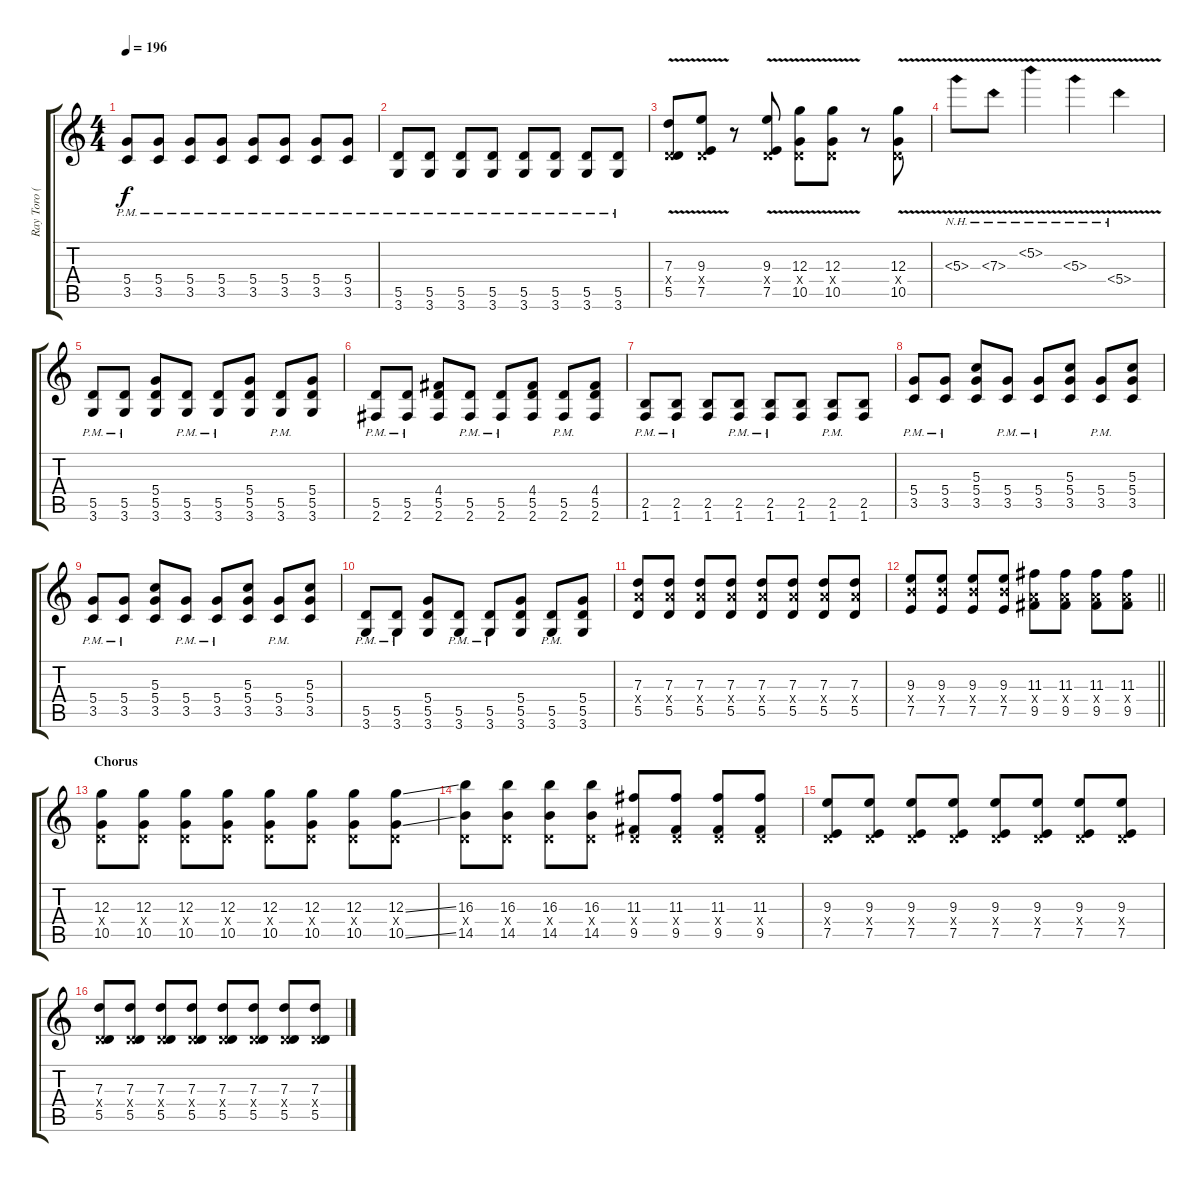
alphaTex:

\track ("Ray Toro (lead guitar)" "Ray Toro (") {instrument distortionguitar}
\staff {score tabs}
\tuning (E4 B3 G3 D3 A2 E2) {hide}
\ts (4 4)
\tempo 196
\clef g2
\ks c
(5.4{pm} 3.5{pm}).8{dy f} (5.4{pm} 3.5{pm}).8 (5.4{pm} 3.5{pm}).8 (5.4{pm} 3.5{pm}).8 (5.4{pm} 3.5{pm}).8 (5.4{pm} 3.5{pm}).8 (5.4{pm} 3.5{pm}).8 (5.4{pm} 3.5{pm}).8 |
(5.5{pm} 3.6{pm}).8 (5.5{pm} 3.6{pm}).8 (5.5{pm} 3.6{pm}).8 (5.5{pm} 3.6{pm}).8 (5.5{pm} 3.6{pm}).8 (5.5{pm} 3.6{pm}).8 (5.5{pm} 3.6{pm}).8 (5.5{pm} 3.6{pm}).8 |
(7.3{v} 0.4{x} 5.5{v}).8 (9.3{v} 0.4{x} 7.5{v}).8 r.8 (9.3{v} 0.4{x} 7.5{v}).8 (12.3{v} 0.4{x} 10.5{v}).8 (12.3{v} 0.4{x} 10.5{v}).8 r.8 (12.3{v} 0.4{x} 10.5{v}).8 |
5.3{nh v}.8 7.3{nh v}.8 5.2{nh v}.4 5.3{nh v}.4 5.4{nh v}.4 |
(5.5{pm} 3.6{pm}).8 (5.5{pm} 3.6{pm}).8 (5.4 5.5 3.6).8 (5.5{pm} 3.6{pm}).8 (5.5{pm} 3.6{pm}).8 (5.4 5.5 3.6).8 (5.5{pm} 3.6{pm}).8 (5.4 5.5 3.6).8 |
(5.5{pm} 2.6{pm}).8 (5.5{pm} 2.6{pm}).8 (4.4 5.5 2.6).8 (5.5{pm} 2.6{pm}).8 (5.5{pm} 2.6{pm}).8 (4.4 5.5 2.6).8 (5.5{pm} 2.6{pm}).8 (4.4 5.5 2.6).8 |
(2.5{pm} 1.6{pm}).8 (2.5{pm} 1.6{pm}).8 (2.5 1.6).8 (2.5{pm} 1.6{pm}).8 (2.5{pm} 1.6{pm}).8 (2.5 1.6).8 (2.5{pm} 1.6{pm}).8 (2.5 1.6).8 |
(5.4{pm} 3.5{pm}).8 (5.4{pm} 3.5{pm}).8 (5.3 5.4 3.5).8 (5.4{pm} 3.5{pm}).8 (5.4{pm} 3.5{pm}).8 (5.3 5.4 3.5).8 (5.4{pm} 3.5{pm}).8 (5.3 5.4 3.5).8 |
(5.4{pm} 3.5{pm}).8 (5.4{pm} 3.5{pm}).8 (5.3 5.4 3.5).8 (5.4{pm} 3.5{pm}).8 (5.4{pm} 3.5{pm}).8 (5.3 5.4 3.5).8 (5.4{pm} 3.5{pm}).8 (5.3 5.4 3.5).8 |
(5.5{pm} 3.6{pm}).8 (5.5{pm} 3.6{pm}).8 (5.4 5.5 3.6).8 (5.5{pm} 3.6{pm}).8 (5.5{pm} 3.6{pm}).8 (5.4 5.5 3.6).8 (5.5{pm} 3.6{pm}).8 (5.4 5.5 3.6).8 |
(7.3 7.4{x} 5.5).8 (7.3 7.4{x} 5.5).8 (7.3 7.4{x} 5.5).8 (7.3 7.4{x} 5.5).8 (7.3 7.4{x} 5.5).8 (7.3 7.4{x} 5.5).8 (7.3 7.4{x} 5.5).8 (7.3 7.4{x} 5.5).8 |
\barLineRight lightlight
(9.3 9.4{x} 7.5).8 (9.3 9.4{x} 7.5).8 (9.3 9.4{x} 7.5).8 (9.3 9.4{x} 7.5).8 (11.3 7.4{x} 9.5).8 (11.3 7.4{x} 9.5).8 (11.3 7.4{x} 9.5).8 (11.3 7.4{x} 9.5).8 |
\section ("" "Chorus")
(12.3 0.4{x} 10.5).8 (12.3 0.4{x} 10.5).8 (12.3 0.4{x} 10.5).8 (12.3 0.4{x} 10.5).8 (12.3 0.4{x} 10.5).8 (12.3 0.4{x} 10.5).8 (12.3 0.4{x} 10.5).8 (12.3{ss} 0.4{x} 10.5{ss}).8 |
(16.3 0.4{x} 14.5).8 (16.3 0.4{x} 14.5).8 (16.3 0.4{x} 14.5).8 (16.3 0.4{x} 14.5).8 (11.3 0.4{x} 9.5).8 (11.3 0.4{x} 9.5).8 (11.3 0.4{x} 9.5).8 (11.3 0.4{x} 9.5).8 |
(9.3 0.4{x} 7.5).8 (9.3 0.4{x} 7.5).8 (9.3 0.4{x} 7.5).8 (9.3 0.4{x} 7.5).8 (9.3 0.4{x} 7.5).8 (9.3 0.4{x} 7.5).8 (9.3 0.4{x} 7.5).8 (9.3 0.4{x} 7.5).8 |
(7.3 0.4{x} 5.5).8 (7.3 0.4{x} 5.5).8 (7.3 0.4{x} 5.5).8 (7.3 0.4{x} 5.5).8 (7.3 0.4{x} 5.5).8 (7.3 0.4{x} 5.5).8 (7.3 0.4{x} 5.5).8 (7.3 0.4{x} 5.5).8
